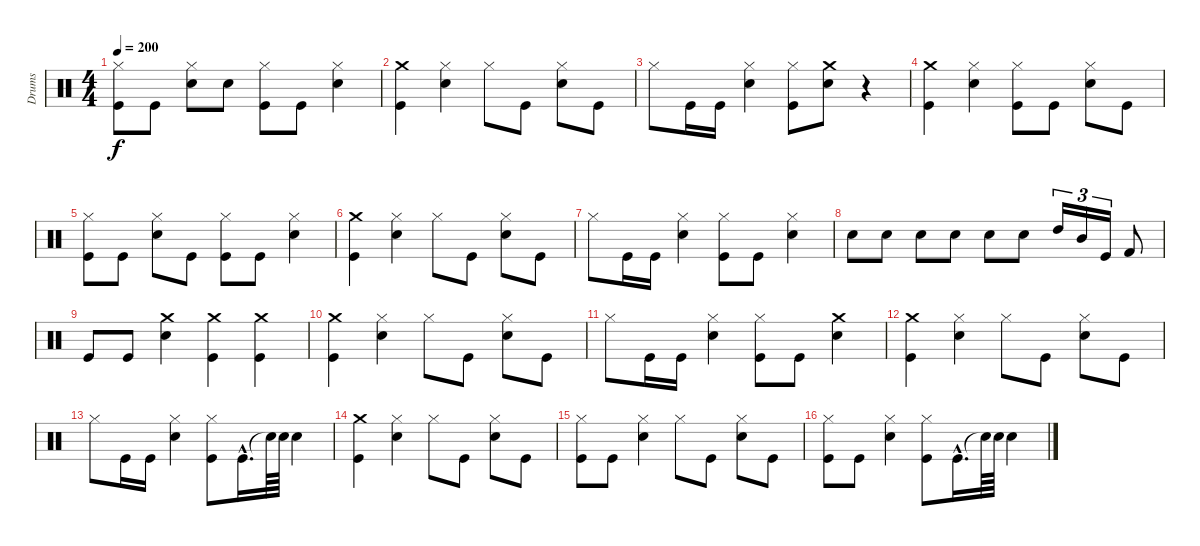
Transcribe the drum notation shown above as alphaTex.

\track ("Drums" "Drums") {instrument percussion}
\staff {score}
\articulation defaults
\ts (4 4)
\tempo 200
\clef neutral
\ks c
("Kick (hit)" "Hi-Hat (closed)").8{dy f} "Kick (hit)".8 ("Snare (hit) 2" "Hi-Hat (closed)").8 "Snare (hit) 2".8 ("Kick (hit)" "Hi-Hat (closed)").8 "Kick (hit)".8 ("Snare (hit) 2" "Hi-Hat (closed)").4 |
("Kick (hit)" "Crash medium (hit)").4 ("Hi-Hat (closed)" "Snare (hit) 2").4 "Hi-Hat (closed)".8 "Kick (hit)".8 ("Snare (hit) 2" "Hi-Hat (closed)").8 "Kick (hit)".8 |
"Hi-Hat (closed)".8 "Kick (hit)".16 "Kick (hit)".16 ("Snare (hit) 2" "Hi-Hat (closed)").4 ("Kick (hit)" "Hi-Hat (closed)").8 ("Crash medium (hit)" "Snare (hit) 2").8 r.4 |
("Kick (hit)" "Crash medium (hit)").4 ("Hi-Hat (closed)" "Snare (hit) 2").4 ("Kick (hit)" "Hi-Hat (closed)").8 "Kick (hit)".8 ("Snare (hit) 2" "Hi-Hat (closed)").8 "Kick (hit)".8 |
("Hi-Hat (closed)" "Kick (hit)").8 "Kick (hit)".8 ("Snare (hit) 2" "Hi-Hat (closed)").8 "Kick (hit)".8 ("Hi-Hat (closed)" "Kick (hit)").8 "Kick (hit)".8 ("Snare (hit) 2" "Hi-Hat (closed)").4 |
("Kick (hit)" "Crash medium (hit)").4 ("Hi-Hat (closed)" "Snare (hit) 2").4 "Hi-Hat (closed)".8 "Kick (hit)".8 ("Snare (hit) 2" "Hi-Hat (closed)").8 "Kick (hit)".8 |
"Hi-Hat (closed)".8 "Kick (hit)".16 "Kick (hit)".16 ("Snare (hit) 2" "Hi-Hat (closed)").4 ("Kick (hit)" "Hi-Hat (closed)").8 "Kick (hit)".8 ("Snare (hit) 2" "Hi-Hat (closed)").4 |
"Snare (hit) 2".8 "Snare (hit) 2".8 "Snare (hit) 2".8 "Snare (hit) 2".8 "Snare (hit) 2".8 "Snare (hit) 2".8 "High Tom (hit)".16{tu (3 2)} "Mid Tom (hit)".16{tu (3 2)} "Kick (hit)".16{tu (3 2)} "Kick (hit) 2".8 |
"Kick (hit)".8 "Kick (hit)".8 ("Crash medium (hit)" "Snare (hit) 2").4 ("Crash medium (hit)" "Kick (hit)").4 ("Crash medium (hit)" "Kick (hit)").4 |
("Kick (hit)" "Crash medium (hit)").4 ("Hi-Hat (closed)" "Snare (hit) 2").4 "Hi-Hat (closed)".8 "Kick (hit)".8 ("Snare (hit) 2" "Hi-Hat (closed)").8 "Kick (hit)".8 |
"Hi-Hat (closed)".8 "Kick (hit)".16 "Kick (hit)".16 ("Snare (hit) 2" "Hi-Hat (closed)").4 ("Kick (hit)" "Hi-Hat (closed)").8 "Kick (hit)".8 ("Crash medium (hit)" "Snare (hit) 2").4 |
("Kick (hit)" "Crash medium (hit)").4 ("Hi-Hat (closed)" "Snare (hit) 2").4 "Hi-Hat (closed)".8 "Kick (hit)".8 ("Snare (hit) 2" "Hi-Hat (closed)").8 "Kick (hit)".8 |
"Hi-Hat (closed)".8 "Kick (hit)".16 "Kick (hit)".16 ("Snare (hit) 2" "Hi-Hat (closed)").4 ("Kick (hit)" "Hi-Hat (closed)").8 "Kick (hit)"{hac}.16{d} "Snare (hit)"{t}.64 "Snare (hit) 2".64 "Snare (hit) 2".4 |
("Kick (hit)" "Crash medium (hit)").4 ("Snare (hit) 2" "Hi-Hat (closed)").4 "Hi-Hat (closed)".8 "Kick (hit)".8 ("Snare (hit) 2" "Hi-Hat (closed)").8 "Kick (hit)".8 |
("Kick (hit)" "Hi-Hat (closed)").8 "Kick (hit)".8 ("Snare (hit) 2" "Hi-Hat (closed)").4 "Hi-Hat (closed)".8 "Kick (hit)".8 ("Snare (hit) 2" "Hi-Hat (closed)").8 "Kick (hit)".8 |
("Hi-Hat (closed)" "Kick (hit)").8 "Kick (hit)".8 ("Snare (hit) 2" "Hi-Hat (closed)").4 ("Hi-Hat (closed)" "Kick (hit)").8 "Kick (hit)"{hac}.16{d} "Snare (hit)"{t}.64 "Snare (hit) 2".64 "Snare (hit) 2".4
